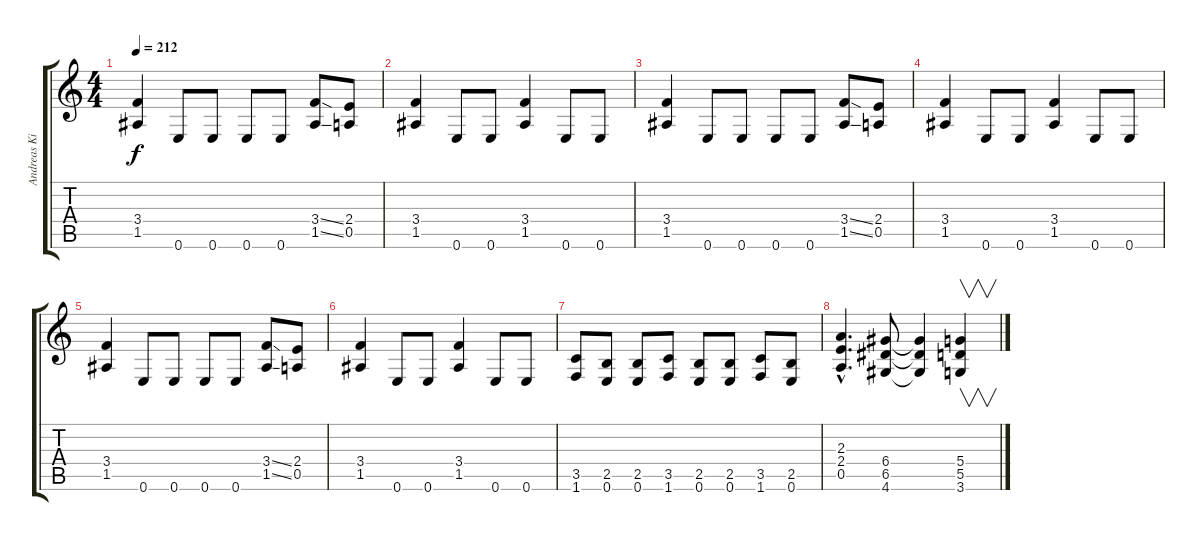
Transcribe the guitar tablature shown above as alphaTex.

\track ("Andreas Kisser" "Andreas Ki") {instrument distortionguitar}
\staff {score tabs}
\tuning (E4 B3 G3 D3 A2 E2) {hide}
\ts (4 4)
\tempo 212
\clef g2
\ks c
(3.4 1.5).4{dy f} 0.6.8 0.6.8 0.6.8 0.6.8 (3.4{ss} 1.5{ss}).8 (2.4 0.5).8 |
(3.4 1.5).4 0.6.8 0.6.8 (3.4 1.5).4 0.6.8 0.6.8 |
(3.4 1.5).4 0.6.8 0.6.8 0.6.8 0.6.8 (3.4{ss} 1.5{ss}).8 (2.4 0.5).8 |
(3.4 1.5).4 0.6.8 0.6.8 (3.4 1.5).4 0.6.8 0.6.8 |
(3.4 1.5).4 0.6.8 0.6.8 0.6.8 0.6.8 (3.4{ss} 1.5{ss}).8 (2.4 0.5).8 |
(3.4 1.5).4 0.6.8 0.6.8 (3.4 1.5).4 0.6.8 0.6.8 |
(3.5 1.6).8 (2.5 0.6).8 (2.5 0.6).8 (3.5 1.6).8 (2.5 0.6).8 (2.5 0.6).8 (3.5 1.6).8 (2.5 0.6).8 |
(2.3{hac} 2.4{hac} 0.5{hac}).4{d} (6.4 6.5 4.6).8 (6.4{t} 6.5{t} 4.6{t}).4 (5.4 5.5 3.6).4{v}
